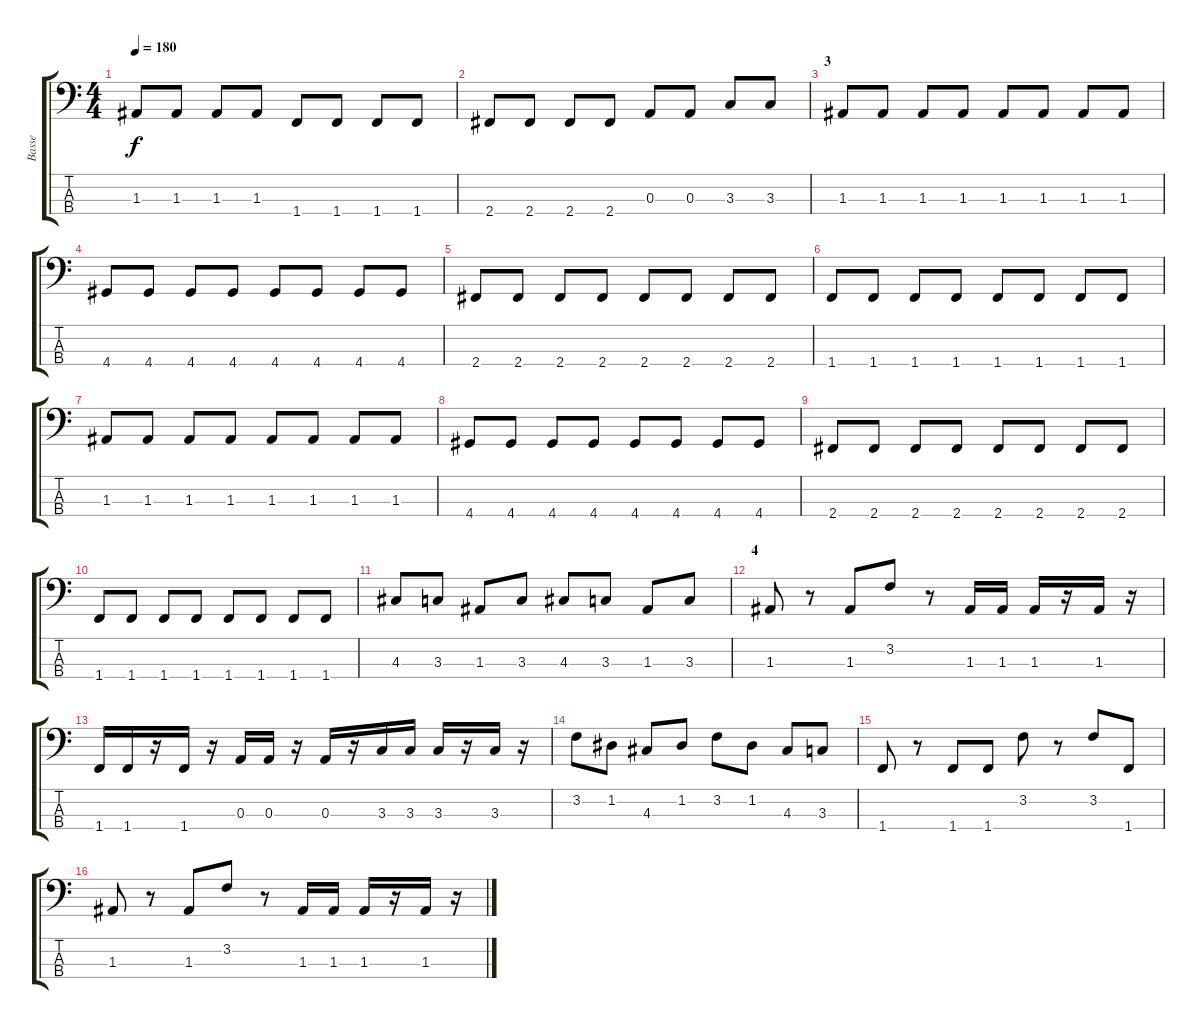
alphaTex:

\track ("Basse" "Basse") {instrument electricbassfinger}
\staff {score tabs}
\tuning (G2 D2 A1 E1) {hide}
\ts (4 4)
\tempo 180
\clef f4
\ks c
1.3.8{dy f} 1.3.8 1.3.8 1.3.8 1.4.8 1.4.8 1.4.8 1.4.8 |
2.4.8 2.4.8 2.4.8 2.4.8 0.3.8 0.3.8 3.3.8 3.3.8 |
\section ("" "3")
1.3.8 1.3.8 1.3.8 1.3.8 1.3.8 1.3.8 1.3.8 1.3.8 |
4.4.8 4.4.8 4.4.8 4.4.8 4.4.8 4.4.8 4.4.8 4.4.8 |
2.4.8 2.4.8 2.4.8 2.4.8 2.4.8 2.4.8 2.4.8 2.4.8 |
1.4.8 1.4.8 1.4.8 1.4.8 1.4.8 1.4.8 1.4.8 1.4.8 |
1.3.8 1.3.8 1.3.8 1.3.8 1.3.8 1.3.8 1.3.8 1.3.8 |
4.4.8 4.4.8 4.4.8 4.4.8 4.4.8 4.4.8 4.4.8 4.4.8 |
2.4.8 2.4.8 2.4.8 2.4.8 2.4.8 2.4.8 2.4.8 2.4.8 |
1.4.8 1.4.8 1.4.8 1.4.8 1.4.8 1.4.8 1.4.8 1.4.8 |
4.3.8 3.3.8 1.3.8 3.3.8 4.3.8 3.3.8 1.3.8 3.3.8 |
\section ("" "4")
1.3.8 r.8 1.3.8 3.2.8 r.8 1.3.16 1.3.16 1.3.16 r.16 1.3.16 r.16 |
1.4.16 1.4.16 r.16 1.4.16 r.16 0.3.16 0.3.16 r.16 0.3.16 r.16 3.3.16 3.3.16 3.3.16 r.16 3.3.16 r.16 |
3.2.8 1.2.8 4.3.8 1.2.8 3.2.8 1.2.8 4.3.8 3.3.8 |
1.4.8 r.8 1.4.8 1.4.8 3.2.8 r.8 3.2.8 1.4.8 |
1.3.8 r.8 1.3.8 3.2.8 r.8 1.3.16 1.3.16 1.3.16 r.16 1.3.16 r.16
